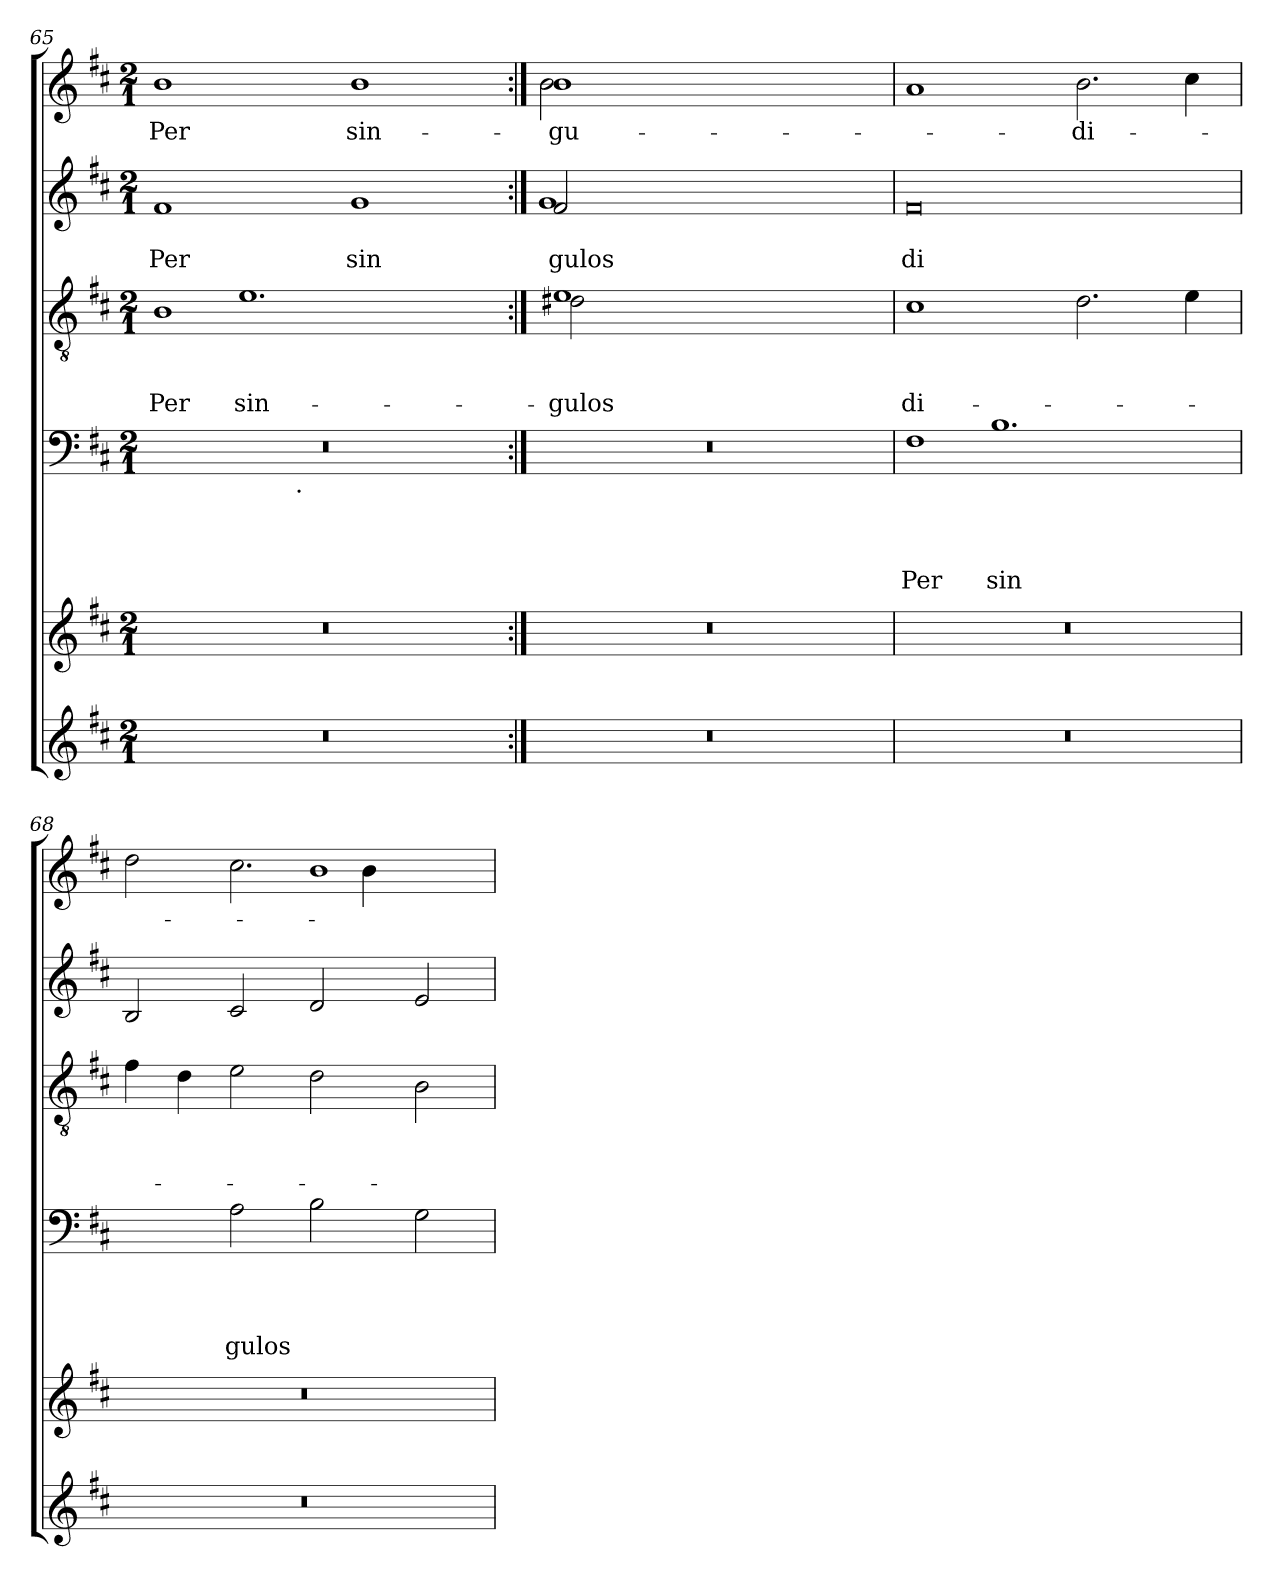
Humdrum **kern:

**kern	**kern	**kern	**text	**text	**text	**text	**kern	**text	**text	**text	**kern	**text	**text	**kern	**text
*part6	*part5	*part4	*part4	*part4	*part4	*part4	*part3	*part3	*part3	*part3	*part2	*part2	*part2	*part1	*part1
*staff6	*staff5	*staff4	*staff4	*staff4	*staff4	*staff4	*staff3	*staff3	*staff3	*staff3	*staff2	*staff2	*staff2	*staff1	*staff1
!!LO:LB:g=z
*clefG2	*clefG2	*clefF4	*	*	*	*	*clefGv2	*	*	*	*clefG2	*	*	*clefG2	*
*k[f#c#]	*k[f#c#]	*k[f#c#]	*	*	*	*	*k[f#c#]	*	*	*	*k[f#c#]	*	*	*k[f#c#]	*
*D:	*D:	*D:	*	*	*	*	*D:	*	*	*	*D:	*	*	*D:	*
*M2/1	*M2/1	*M2/1	*	*	*	*	*M2/1	*	*	*	*M2/1	*	*	*M2/1	*
=65	=65	=65	=65	=65	=65	=65	=65	=65	=65	=65	=65	=65	=65	=65	=65
!	!	!	!	!	!	!	!	!	!	!LO:LY:b	!	!	!LO:LY:b	!	!LO:LY:b
*	*	*^	*	*	*	*	*^	*	*	*	*	*	*	*	*
0r	0r	0r	2.ryy	.	.	.	.	1B	2ryy	.	.	Per	1f#	.	Per	1b	Per
!	!	!	!	!	!	!	!	!	!	!	!	!LO:LY:b	!	!	!	!	!
.	.	.	.	.	.	.	.	.	1.e	.	.	sin-	.	.	.	.	.
!	!	!	!LO:TX:b:t=.	!	!	!	!	!	!	!	!	!	!	!	!	!	!
.	.	.	1ryy	.	.	.	.	.	.	.	.	.	.	.	.	.	.
!	!	!	!	!	!	!	!	!	!	!	!	!	!	!	!LO:LY:b	!	!LO:LY:b
.	.	.	.	.	.	.	.	1ryy	.	.	.	.	1g	.	sin	1b	sin-
.	.	.	4ryy	.	.	.	.	.	.	.	.	.	.	.	.	.	.
=66:|!	=66:|!	=66:|!	=66:|!	=66:|!	=66:|!	=66:|!	=66:|!	=66:|!	=66:|!	=66:|!	=66:|!	=66:|!	=66:|!	=66:|!	=66:|!	=66:|!	=66:|!
!	!	!	!	!	!	!	!	!	!	!	!	!LO:LY:b	!	!	!LO:LY:b	!	!LO:LY:b
*	*	*	*	*	*	*	*	*	*	*	*	*	*^	*	*	*^	*
!	!	!	!	!	!	!	!	!	!	!	!	!	!	!	!	!	!	!	!LO:LY:b
*	*	*v	*v	*	*	*	*	*	*	*	*	*	*	*	*	*	*	*	*
0r	0r	0r	.	.	.	.	1e	2d#X\	.	.	-gulos	2f#/	1g	.	gulos	1b	2b\	gu-
.	.	.	.	.	.	.	.	1ryy	.	.	.	1ryy	.	.	.	.	1ryy	.
.	.	.	.	.	.	.	1ryy	.	.	.	.	.	1ryy	.	.	1ryy	.	.
.	.	.	.	.	.	.	.	2ryy	.	.	.	2ryy	.	.	.	.	2ryy	.
*	*	*	*	*	*	*	*	*	*	*	*	*v	*v	*	*	*	*	*
=67!	=67!	=67!	=67!	=67!	=67!	=67!	=67!	=67!	=67!	=67!	=67!	=67!	=67!	=67!	=67!	=67!	=67!
!	!	!	!	!	!	!LO:LY:b	!	!	!	!	!LO:LY:b	!	!	!LO:LY:b	!	!	!
*	*	*^	*	*	*	*	*v	*v	*	*	*	*	*	*	*v	*v	*
0r	0r	1F#	2ryy	.	.	.	Per	1c#	.	.	di-	0f#	.	di	1a	.
!	!	!	!	!	!	!	!LO:LY:b	!	!	!	!	!	!	!	!	!
.	.	.	1.B	.	.	.	sin	.	.	.	.	.	.	.	.	.
!	!	!	!	!	!	!	!	!	!	!	!	!	!	!	!	!LO:LY:b
.	.	1ryy	.	.	.	.	.	2.d\	.	.	.	.	.	.	2.b\	-di-
.	.	.	.	.	.	.	.	4e\	.	.	.	.	.	.	4cc#\	.
*	*	*v	*v	*	*	*	*	*	*	*	*	*	*	*	*	*
=68!	=68!	=68!	=68!	=68!	=68!	=68!	=68!	=68!	=68!	=68!	=68!	=68!	=68!	=68!	=68!
*	*	*	*	*	*	*	*	*	*	*	*	*	*	*^	*
0r	0r	2ryy	.	.	.	.	4f#\	.	.	.	2B/	.	.	2dd\	1ryy	.
.	.	.	.	.	.	.	4d\	.	.	.	.	.	.	.	.	.
!	!	!	!	!	!	!LO:LY:b	!	!	!	!	!	!	!	!	!	!
.	.	2A\	.	.	.	gulos	2e\	.	.	.	2c#/	.	.	2.cc#\	.	.
.	.	2B\	.	.	.	.	2d\	.	.	.	2d/	.	.	.	1b	.
.	.	.	.	.	.	.	.	.	.	.	.	.	.	4b\	.	.
.	.	2G\	.	.	.	.	2B\	.	.	.	2e/	.	.	2ryy	.	.
*	*	*	*	*	*	*	*	*	*	*	*	*	*	*v	*v	*
=!	=!	=!	=!	=!	=!	=!	=!	=!	=!	=!	=!	=!	=!	=!	=!
*-	*-	*-	*-	*-	*-	*-	*-	*-	*-	*-	*-	*-	*-	*-	*-
